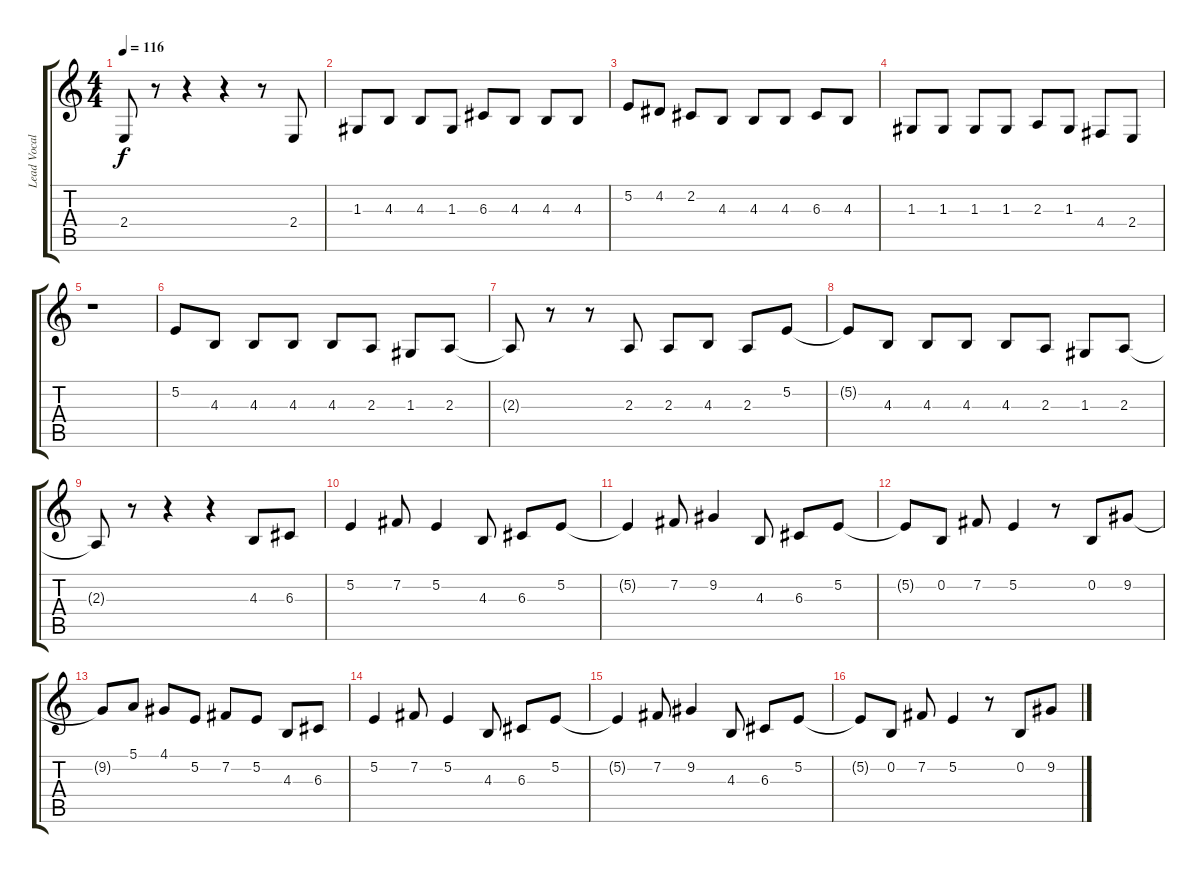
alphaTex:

\track ("Lead Vocal" "Lead Vocal") {instrument lead2sawtooth}
\staff {score tabs}
\tuning (E4 B3 G3 D3 A2 E2) {hide}
\ts (4 4)
\tempo 116
\clef g2
\ks c
2.4.8{dy f} r.8 r.4 r.4 r.8 2.4.8 |
1.3.8 4.3.8 4.3.8 1.3.8 6.3.8 4.3.8 4.3.8 4.3.8 |
5.2.8 4.2.8 2.2.8 4.3.8 4.3.8 4.3.8 6.3.8 4.3.8 |
1.3.8 1.3.8 1.3.8 1.3.8 2.3.8 1.3.8 4.4.8 2.4.8 |
r.1 |
5.2.8 4.3.8 4.3.8 4.3.8 4.3.8 2.3.8 1.3.8 2.3.8 |
2.3{t}.8 r.8 r.8 2.3.8 2.3.8 4.3.8 2.3.8 5.2.8 |
5.2{t}.8 4.3.8 4.3.8 4.3.8 4.3.8 2.3.8 1.3.8 2.3.8 |
2.3{t}.8 r.8 r.4 r.4 4.3.8 6.3.8 |
5.2.4 7.2.8 5.2.4 4.3.8 6.3.8 5.2.8 |
5.2{t}.4 7.2.8 9.2.4 4.3.8 6.3.8 5.2.8 |
5.2{t}.8 0.2.8 7.2.8 5.2.4 r.8 0.2.8 9.2.8 |
9.2{t}.8 5.1.8 4.1.8 5.2.8 7.2.8 5.2.8 4.3.8 6.3.8 |
5.2.4 7.2.8 5.2.4 4.3.8 6.3.8 5.2.8 |
5.2{t}.4 7.2.8 9.2.4 4.3.8 6.3.8 5.2.8 |
5.2{t}.8 0.2.8 7.2.8 5.2.4 r.8 0.2.8 9.2.8
